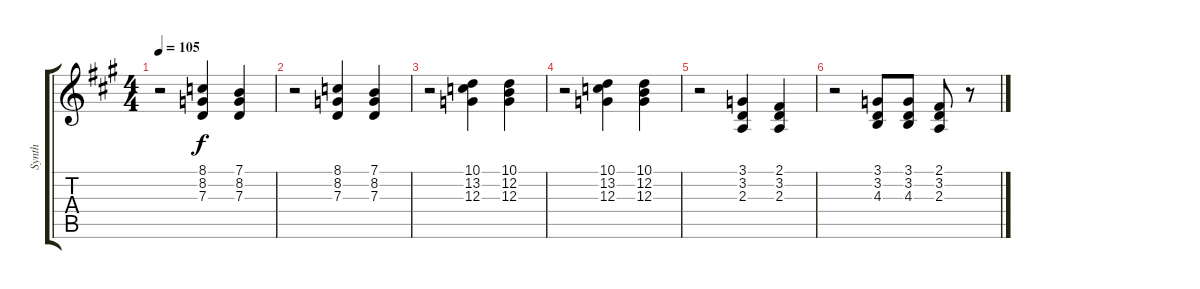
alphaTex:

\track ("Synth" "Synth") {instrument synthbrass2}
\staff {score tabs}
\tuning (E4 B3 G3 D3 A2 E2) {hide}
\ts (4 4)
\tempo 105
\clef g2
\ks a
r.2{dy f} (8.1 8.2 7.3).4 (7.1 8.2 7.3).4 |
r.2 (8.1 8.2 7.3).4 (7.1 8.2 7.3).4 |
r.2 (10.1 13.2 12.3).4 (10.1 12.2 12.3).4 |
r.2 (10.1 13.2 12.3).4 (10.1 12.2 12.3).4 |
r.2 (3.1 3.2 2.3).4 (2.1 3.2 2.3).4 |
r.2 (3.1 3.2 4.3).8 (3.1 3.2 4.3).8 (2.1 3.2 2.3).8 r.8
